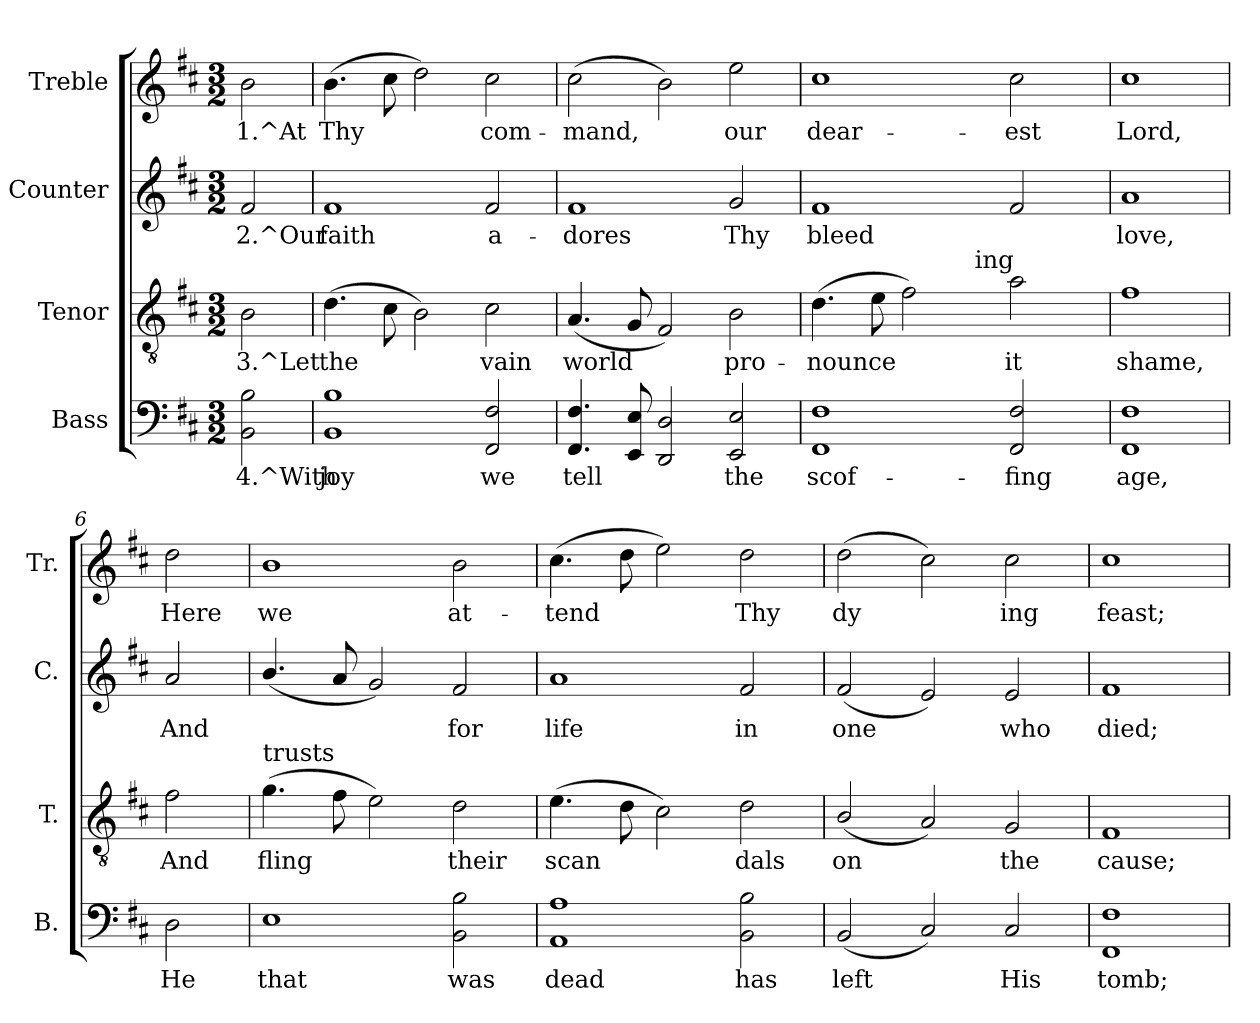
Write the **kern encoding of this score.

**kern	**text	**kern	**text	**kern	**text	**kern	**text
*part4	*part4	*part3	*part3	*part2	*part2	*part1	*part1
*staff4	*staff4	*staff3	*staff3	*staff2	*staff2	*staff1	*staff1
*I"Bass	*	*I"Tenor	*	*I"Counter	*	*I"Treble	*
*I'B.	*	*I'T.	*	*I'C.	*	*I'Tr.	*
!!LO:PB:g=z
*stria5	*	*stria5	*	*stria5	*	*stria5	*
*clefF4	*	*clefGv2	*	*clefG2	*	*clefG2	*
*k[f#c#]	*	*k[f#c#]	*	*k[f#c#]	*	*k[f#c#]	*
*D:	*	*D:	*	*D:	*	*D:	*
*M3/2	*	*M3/2	*	*M3/2	*	*M3/2	*
=1	=1	=1	=1	=1	=1	=1	=1
!	!LO:LY:b:rj	!	!LO:LY:b:rj	!	!LO:LY:b:rj	!	!LO:LY:b:rj
2B\ 2BB\	4.^With	2B\	3.^Let	2f#/	2.^Our	2b\	1.^At
=2	=2	=2	=2	=2	=2	=2	=2
!	!LO:LY:b:rj	!	!LO:LY:b:rj	!	!LO:LY:b:rj	!	!LO:LY:b:rj
1B 1BB	joy	(>4.d\	the	1f#	faith	(>4.b\	Thy
!	!	!	!LO:LY:b:rj	!	!	!	!LO:LY:b:rj
.	.	8c#\	.	.	.	8cc#\	.
!	!	!	!LO:LY:b:rj	!	!	!	!LO:LY:b:rj
.	.	2B\)	.	.	.	2dd\)	.
!	!LO:LY:b:rj	!	!LO:LY:b:rj	!	!LO:LY:b:rj	!	!LO:LY:b:rj
2F#/ 2FF#/	we	2c#\	vain	2f#/	a-	2cc#\	com-
=3	=3	=3	=3	=3	=3	=3	=3
!	!LO:LY:b:rj	!	!LO:LY:b:rj	!	!LO:LY:b:rj	!	!LO:LY:b:rj
4.F#/ 4.FF#/	tell	(<4.A/	world	1f#	-dores	(>2cc#\	-mand,
!	!LO:LY:b:rj	!	!LO:LY:b:rj	!	!	!	!
8EE/ 8E/	.	8G/	.	.	.	.	.
!	!LO:LY:b:rj	!	!LO:LY:b:rj	!	!	!	!LO:LY:b:rj
2D/ 2DD/	.	2F#/)	.	.	.	2b\)	.
!	!LO:LY:b:rj	!	!LO:LY:b:rj	!	!LO:LY:b:rj	!	!LO:LY:b:rj
2EE/ 2E/	the	2B\	pro-	2g/	Thy	2ee\	our
=4	=4	=4	=4	=4	=4	=4	=4
!	!LO:LY:b:rj	!	!LO:LY:b:rj	!	!LO:LY:b:rj	!	!LO:LY:b:rj
*	*	*^	*	*	*	*	*
1F# 1FF#	scof-	(>4.d\	2ryy	-nounce	1f#	bleed	1cc#	dear-
!	!	!	!	!LO:LY:b:rj	!	!	!	!
.	.	8e\	.	.	.	.	.	.
!	!	!	!	!LO:LY:b:rj	!	!	!	!
.	.	2f#\)	4ryy	.	.	.	.	.
.	.	.	16.ryy	.	.	.	.	.
!	!	!	!LO:TX:a:t=ing	!	!	!	!	!
.	.	.	2ryy	.	.	.	.	.
!	!LO:LY:b:rj	!	!	!LO:LY:b:rj	!	!LO:LY:b:rj	!	!LO:LY:b:rj
2F#/ 2FF#/	-fing	2a\	.	it	2f#/	.	2cc#\	-est
.	.	.	8ryy	.	.	.	.	.
.	.	.	32ryy	.	.	.	.	.
=5	=5	=5	=5	=5	=5	=5	=5	=5
!	!LO:LY:b:rj	!	!	!LO:LY:b:rj	!	!LO:LY:b:rj	!	!LO:LY:b:rj
*	*	*v	*v	*	*	*	*	*
1F# 1FF#	age,	1f#	shame,	1a	love,	1cc#	Lord,
=6	=6	=6	=6	=6	=6	=6	=6
!	!LO:LY:b:rj	!	!LO:LY:b:rj	!	!LO:LY:b:rj	!	!LO:LY:b:rj
2D\	He	2f#\	And	2a/	And	2dd\	Here
=7	=7	=7	=7	=7	=7	=7	=7
!	!	!LO:TX:a:t=trusts	!	!	!	!	!
!	!LO:LY:b:rj	!	!LO:LY:b:rj	!	!LO:LY:b:rj	!	!LO:LY:b:rj
1E	that	(>4.g\	fling	(<4.b/	.	1b	we
!	!	!	!LO:LY:b:rj	!	!LO:LY:b:rj	!	!
.	.	8f#\	.	8a/	.	.	.
!	!	!	!LO:LY:b:rj	!	!LO:LY:b:rj	!	!
.	.	2e\)	.	2g/)	.	.	.
!	!LO:LY:b:rj	!	!LO:LY:b:rj	!	!LO:LY:b:rj	!	!LO:LY:b:rj
2B\ 2BB\	was	2d\	their	2f#/	for	2b\	at-
=8	=8	=8	=8	=8	=8	=8	=8
!	!LO:LY:b:rj	!	!LO:LY:b:rj	!	!LO:LY:b:rj	!	!LO:LY:b:rj
1A 1AA	dead	(>4.e\	scan-	1a	life	(>4.cc#\	-tend
!	!	!	!LO:LY:b:rj	!	!	!	!LO:LY:b:rj
.	.	8d\	--	.	.	8dd\	.
!	!	!	!LO:LY:b:rj	!	!	!	!LO:LY:b:rj
.	.	2c#\)	--	.	.	2ee\)	.
!	!LO:LY:b:rj	!	!LO:LY:b:rj	!	!LO:LY:b:rj	!	!LO:LY:b:rj
2B\ 2BB\	has	2d\	-dals	2f#/	in	2dd\	Thy
=9	=9	=9	=9	=9	=9	=9	=9
!	!LO:LY:b:rj	!	!LO:LY:b:rj	!	!LO:LY:b:rj	!	!LO:LY:b:rj
(<2BB/	left	(<2B/	on	(<2f#/	one	(>2dd\	dy-
!	!LO:LY:b:rj	!	!LO:LY:b:rj	!	!LO:LY:b:rj	!	!LO:LY:b:rj
2C#/)	.	2A/)	.	2e/)	.	2cc#\)	--
!	!LO:LY:b:rj	!	!LO:LY:b:rj	!	!LO:LY:b:rj	!	!LO:LY:b:rj
2C#/	His	2G/	the	2e/	who	2cc#\	-ing
!!LO:PB:g=z
=10	=10	=10	=10	=10	=10	=10	=10
!	!LO:LY:b:rj	!	!LO:LY:b:rj	!	!LO:LY:b:rj	!	!LO:LY:b:rj
1F# 1FF#	tomb;	1F#	cause;	1f#	died;	1cc#	feast;
=	=	=	=	=	=	=	=
*-	*-	*-	*-	*-	*-	*-	*-
